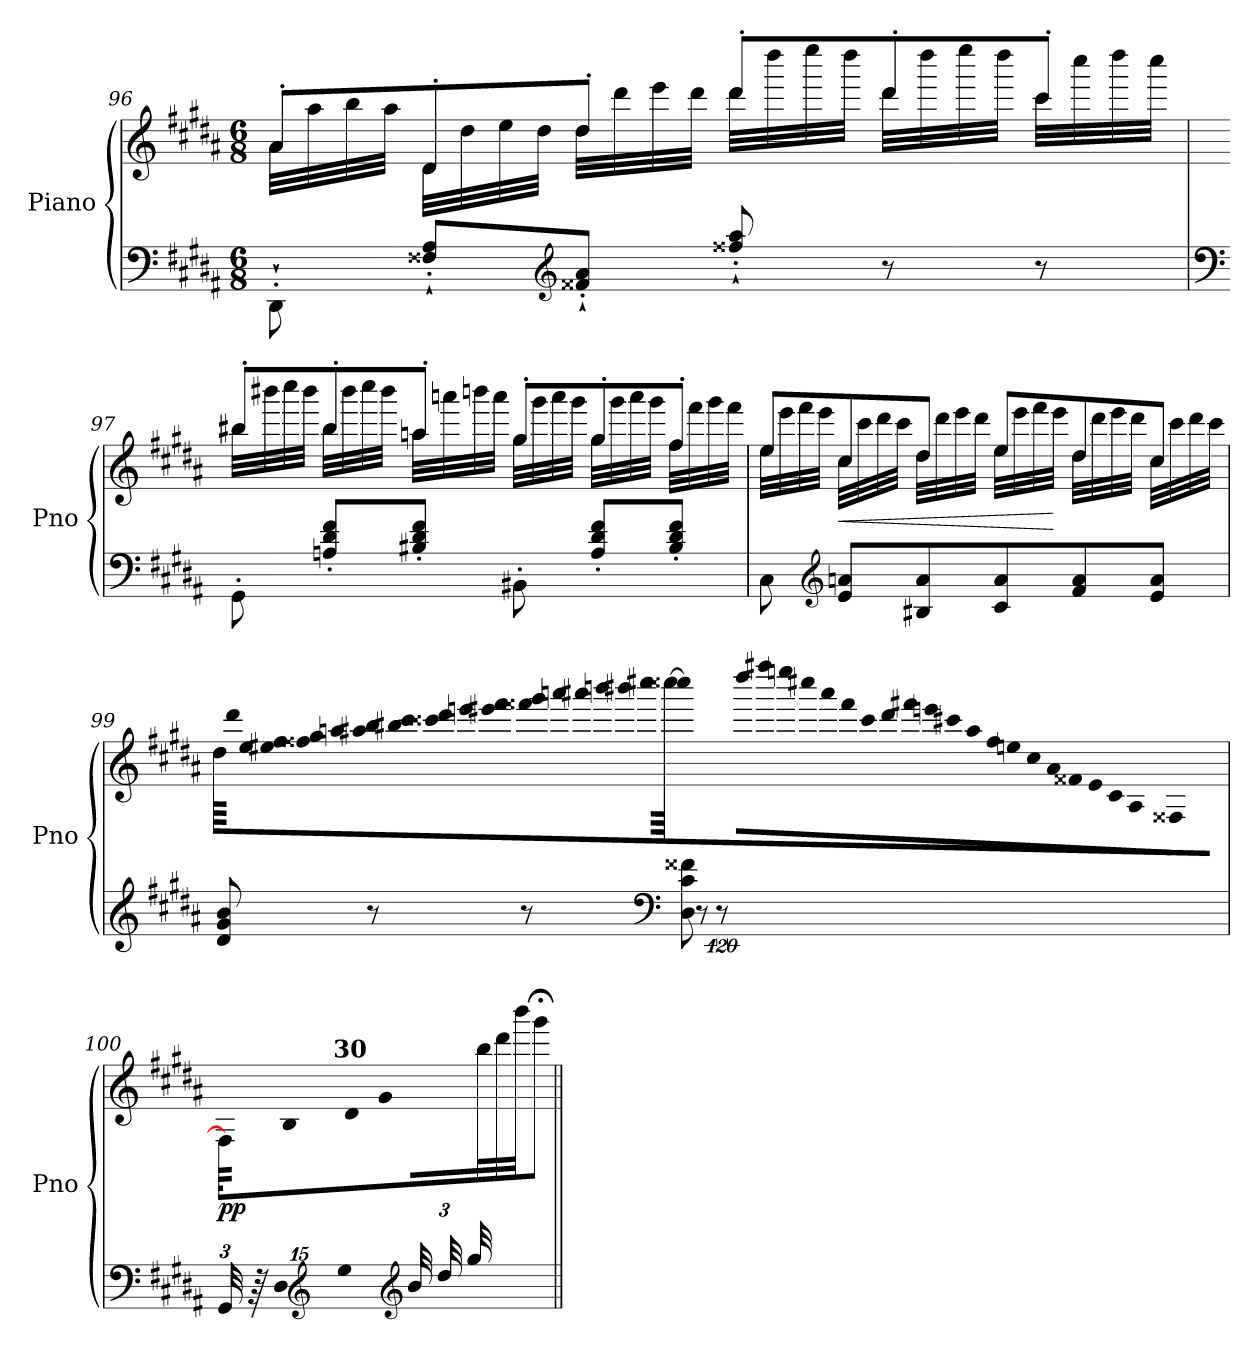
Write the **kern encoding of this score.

**kern	**kern	**dynam
*part1	*part1	*part1
*staff2	*staff1	*staff1/2
*I"Piano	*	*
*I'Pno	*	*
!!LO:LB:g=z
*clefF4	*clefG2	*
*k[f#c#g#d#a#]	*k[f#c#g#d#a#]	*
*B:	*B:	*
*M6/8	*M6/8	*
=96	=96	=96
*	*^	*
8DD#`'\	8a#'/L	32a#\LLL	.
.	.	32aa#\	.
.	.	32bb\	.
.	.	32aa#\JJJ	.
8F##X/`' 8A#/`'L	8d#'/	32d#\LLL	.
.	.	32dd#\	.
.	.	32ee\	.
.	.	32dd#\JJJ	.
*clefG2	*	*	*
8f##X/`' 8a#/`'J	8dd#'/J	32dd#\LLL	.
.	.	32ddd#\	.
.	.	32eee\	.
.	.	32ddd#\JJJ	.
8ff##X/`' 8aa#/`'	8ddd#'/L	32ddd#\LLL	.
.	.	32dddd#\	.
.	.	32eeee\	.
.	.	32dddd#\JJJ	.
8r	8ddd#'/	32ddd#\LLL	.
.	.	32dddd#\	.
.	.	32eeee\	.
.	.	32dddd#\JJJ	.
8r	8ccc#'/J	32ccc#\LLL	.
.	.	32cccc#\	.
.	.	32dddd#\	.
.	.	32cccc#\JJJ	.
!!LO:LB:g=z	!!
=97	=97	=97	=97
*clefF4	*	*	*
8GG#'\	8bb#X'/L	32bb#\LLL	.
.	.	32bbb#X\	.
.	.	32cccc#\	.
.	.	32bbb#\JJJ	.
8An/' 8d#/' 8f#/'L	8bb#'/	32bb#\LLL	.
.	.	32bbb#\	.
.	.	32cccc#\	.
.	.	32bbb#\JJJ	.
8B#X/' 8d#/' 8f#/'J	8aan'/J	32aa\LLL	.
.	.	32aaan\	.
.	.	32bbbn\	.
.	.	32aaa\JJJ	.
8BB#X'\	8gg#'/L	32gg#\LLL	.
.	.	32ggg#\	.
.	.	32aaa\	.
.	.	32ggg#\JJJ	.
8A/' 8d#/' 8f#/'L	8gg#'/	32gg#\LLL	.
.	.	32ggg#\	.
.	.	32aaa\	.
.	.	32ggg#\JJJ	.
8B#/' 8d#/' 8f#/'J	8ff#'/J	32ff#\LLL	.
.	.	32fff#\	.
.	.	32ggg#\	.
.	.	32fff#\JJJ	.
!!LO:LB:g=z	!!
=98	=98	=98	=98
8C#\	8ee/L	32ee\LLL	.
.	.	32eee\	.
.	.	32fff#\	.
.	.	32eee\JJJ	.
*clefG2	*	*	*
!	!	!	!LO:HP:b
8e/ 8an/L	8cc#/	32cc#\LLL	<
.	.	32ccc#\	.
.	.	32ddd#\	.
.	.	32ccc#\JJJ	.
8B#X/ 8a/	8dd#/J	32dd#\LLL	.
.	.	32ddd#\	.
.	.	32eee\	.
.	.	32ddd#\JJJ	.
8c#/ 8a/	8ee/L	32ee\LLL	.
.	.	32eee\	.
.	.	32fff#\	.
.	.	32eee\JJJ	[
8f#/ 8a/	8dd#/	32dd#\LLL	.
.	.	32ddd#\	.
.	.	32eee\	.
.	.	32ddd#\JJJ	.
8e/ 8a/J	8cc#/J	32cc#\LLL	.
.	.	32ccc#\	.
.	.	32ddd#\	.
.	.	32ccc#\JJJ	.
!!LO:LB:g=z
=99	=99	=99	=99
!LO:N:vis=128...	!	!	!
*	*v	*v	*
*	*Xtuplet	*
*	*^	*
!	!LO:TX:a:B:t=80	!	!
!	!LO:N:vis=32	!	!
*	*v	*v	*
960%13ryy	1920%29dd#\LLL	.
8d#/ 8g#/ 8b/	.	.
!	!LO:N:vis=32	!
.	1920%29ddd#\	.
!	!LO:N:vis=32	!
.	1920%29ee\	.
!	!LO:N:vis=32	!
.	1920%29ee#X\	.
!	!LO:N:vis=32	!
.	1920%29ff#\	.
!	!LO:N:vis=32	!
.	1920%29ff##X\	.
!	!LO:N:vis=32	!
.	1920%29gg#\	.
!	!LO:N:vis=32	!
.	1920%29aan\	.
!	!LO:N:vis=32	!
.	1920%29aa#X\	.
!	!LO:N:vis=32	!
.	1920%29bb\	.
8r	.	.
!	!LO:N:vis=32	!
.	1920%29bb#X\	.
!	!LO:N:vis=32	!
.	1920%29ccc#\	.
!	!LO:N:vis=32	!
.	1920%29ccc##X\	.
!	!LO:N:vis=32	!
.	1920%29ddd#\	.
!	!LO:N:vis=32	!
.	1920%29eeen\	.
!	!LO:N:vis=32	!
.	1920%29eee#X\	.
!	!LO:N:vis=32	!
.	1920%29fff#\	.
!	!LO:N:vis=32	!
.	1920%29fff##X\	.
8r	.	.
!	!LO:N:vis=32	!
.	1920%29ggg#\	.
!	!LO:N:vis=32	!
.	1920%29aaan\	.
!	!LO:N:vis=32	!
.	1920%29aaa#X\	.
!	!LO:N:vis=32	!
.	1920%29bbbn\	.
!	!LO:N:vis=32	!
.	1920%29bbb#X\	.
!	!LO:N:vis=32	!
.	1920%29cccc#X\	.
.	[80cccc##X\JJJ	.
.	384cccc##\JJJ]	.
!	!LO:N:vis=128..	!
.	96ryy	.
!	!LO:N:vis=32	!
.	960%17dddd#\LLL	.
*clefF4	*	*
8D#\ 8c#\ 8f##X\	.	.
!	!LO:N:vis=32	!
.	960%17ffff#X\	.
!	!LO:N:vis=32	!
.	960%17eeeen\	.
!	!LO:N:vis=32	!
.	960%17cccc#X\	.
!	!LO:N:vis=32	!
.	960%17aaa#\	.
!	!LO:N:vis=32	!
.	960%17fff##\	.
!	!LO:N:vis=32	!
.	960%17ccc##\	.
!	!LO:N:vis=32	!
.	960%17ddd#\	.
8r	.	.
!	!LO:N:vis=32	!
.	960%17fff#X\	.
!	!LO:N:vis=32	!
.	960%17eeen\	.
!	!LO:N:vis=32	!
.	960%17ccc#X\	.
!	!LO:N:vis=32	!
.	960%17aa#\	.
!	!LO:N:vis=32	!
.	960%17ff##\	.
!	!LO:N:vis=32	!
.	960%17een\	.
!	!LO:N:vis=32	!
.	960%17cc#\	.
960%107r	.	.
!	!LO:N:vis=32	!
.	960%17a#\	.
!	!LO:N:vis=32	!
.	960%17f##X\	.
!	!LO:N:vis=32	!
.	960%17e\	.
!	!LO:N:vis=32	!
.	960%17c#\	.
!	!LO:N:vis=32	!
.	960%17A#\	.
.	1920ryy	.
.	[960%7F##X\JJJ	.
64ryy	96ryy	.
!	!LO:N:vis=256..	!
.	192ryy	.
!!LO:PB:g=z
=100	=100	=100
*Xbrackettup	*	*
*^	*	*
!	!	!	!LO:DY:b
(48GG#/LLL	16ryy	96F##\JJJ]	pp
.	.	96%5ryy	.
960%13r	.	.	.
48D#/	.	.	.
48G#/	.	.	.
.	16ryy	48B/	.
960%47ryy	.	.	.
.	.	48d#\	.
.	.	48g#\)	.
*clefG2	*	*	*
(48b/	8ryy	16ryy	.
48dd#/	.	.	.
48gg#/	.	.	.
8.ryy	.	48bb\	.
.	.	48ddd#\	.
!	!	!LO:TX:a:B:t=30	!
.	.	48bbb\JJ)	.
.	8ryy	8ggg#;<\J	.
*v	*v	*	*
=||	=||	=||
*-	*-	*-
